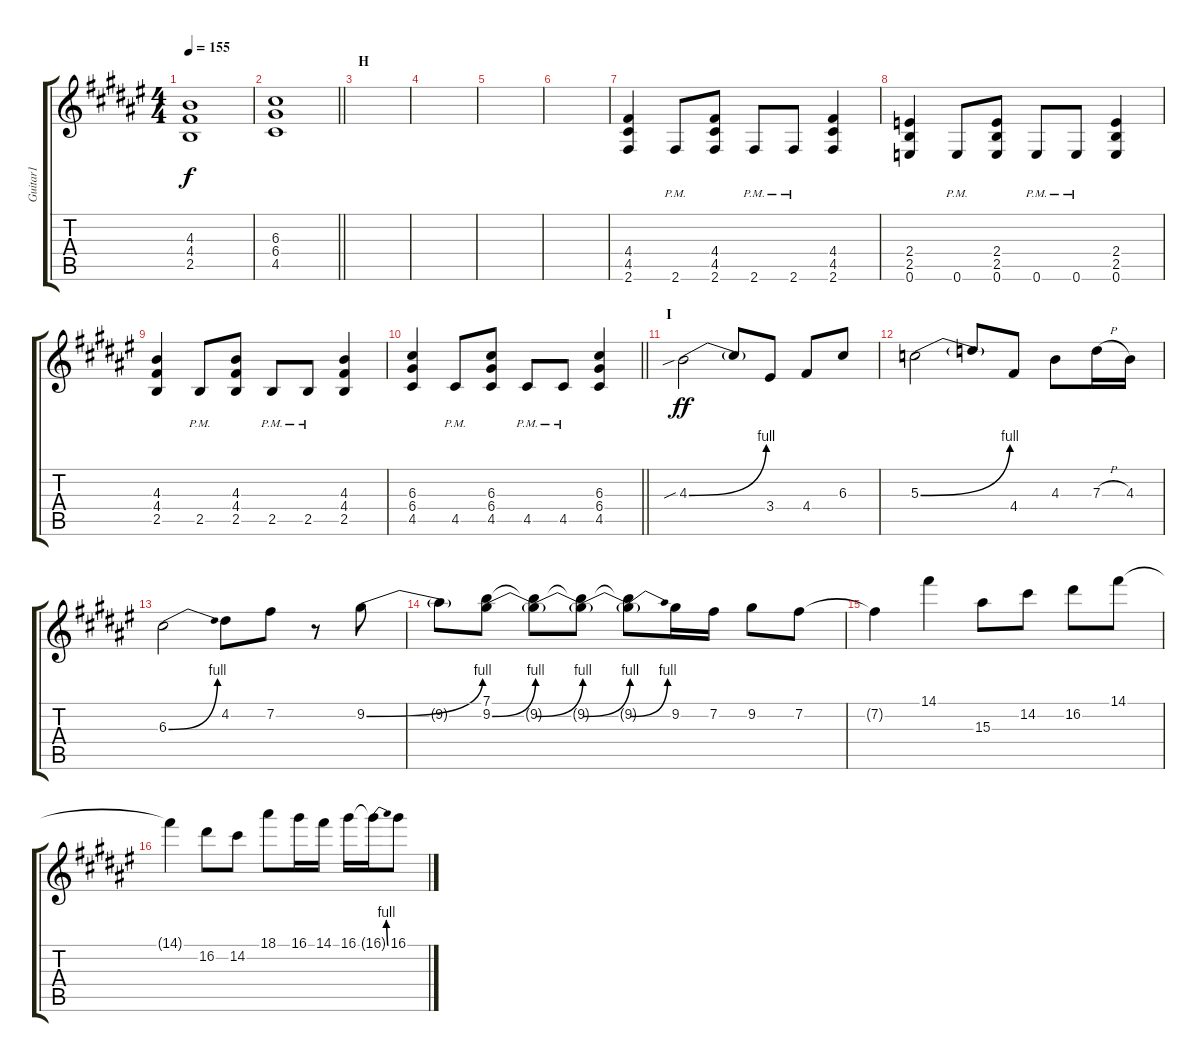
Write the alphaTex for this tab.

\track ("Guitar1" "Guitar1") {instrument distortionguitar}
\staff {score tabs}
\tuning (E4 B3 G3 D3 A2 E2) {hide}
\ts (4 4)
\tempo 155
\clef g2
\ks f#
(4.3{t} 4.4{t} 2.5{t}).1{dy f} |
\barLineRight lightlight
(6.3 6.4 4.5).1 |
\section ("" "H")
|
|
|
|
(4.4 4.5 2.6).4 2.6{pm}.8 (4.4 4.5 2.6).8 2.6{pm}.8 2.6{pm}.8 (4.4 4.5 2.6).4 |
(2.4 2.5 0.6).4 0.6{pm}.8 (2.4 2.5 0.6).8 0.6{pm}.8 0.6{pm}.8 (2.4 2.5 0.6).4 |
(4.3 4.4 2.5).4 2.5{pm}.8 (4.3 4.4 2.5).8 2.5{pm}.8 2.5{pm}.8 (4.3 4.4 2.5).4 |
\barLineRight lightlight
(6.3 6.4 4.5).4 4.5{pm}.8 (6.3 6.4 4.5).8 4.5{pm}.8 4.5{pm}.8 (6.3 6.4 4.5).4 |
\section ("" "I")
4.3{be (bend 0 0 60 4) sib}.2{dy ff} 4.3{t}.8 3.4.8 4.4.8 6.3.8 |
5.3{be (bend 0 0 60 4)}.2 5.3{t}.8 4.4.8 4.3.8 7.3{h}.16 4.3.16 |
6.3{be (bend 0 0 60 4)}.2 4.2.8 7.2.8 r.8 9.2{be (bend 0 0 60 4)}.8 |
9.2{t}.8 (7.1 9.2{be (bend 0 0 60 4)}).8 (7.1{t} 9.2{be (bend 0 0 60 4) t}).8 (7.1{t} 9.2{be (bend 0 0 60 4) t}).8 (7.1{t} 9.2{be (bend 0 0 60 4) t}).8 9.2.16 7.2.16 9.2.8 7.2.8 |
7.2{t}.4 14.1.4 15.3.8 14.2.8 16.2.8 14.1.8 |
14.1{t}.4 16.2.8 14.2.8 18.1.8 16.1.16 14.1.16 16.1.16 16.1{be (bend 0 0 60 4) t}.16 16.1.8
